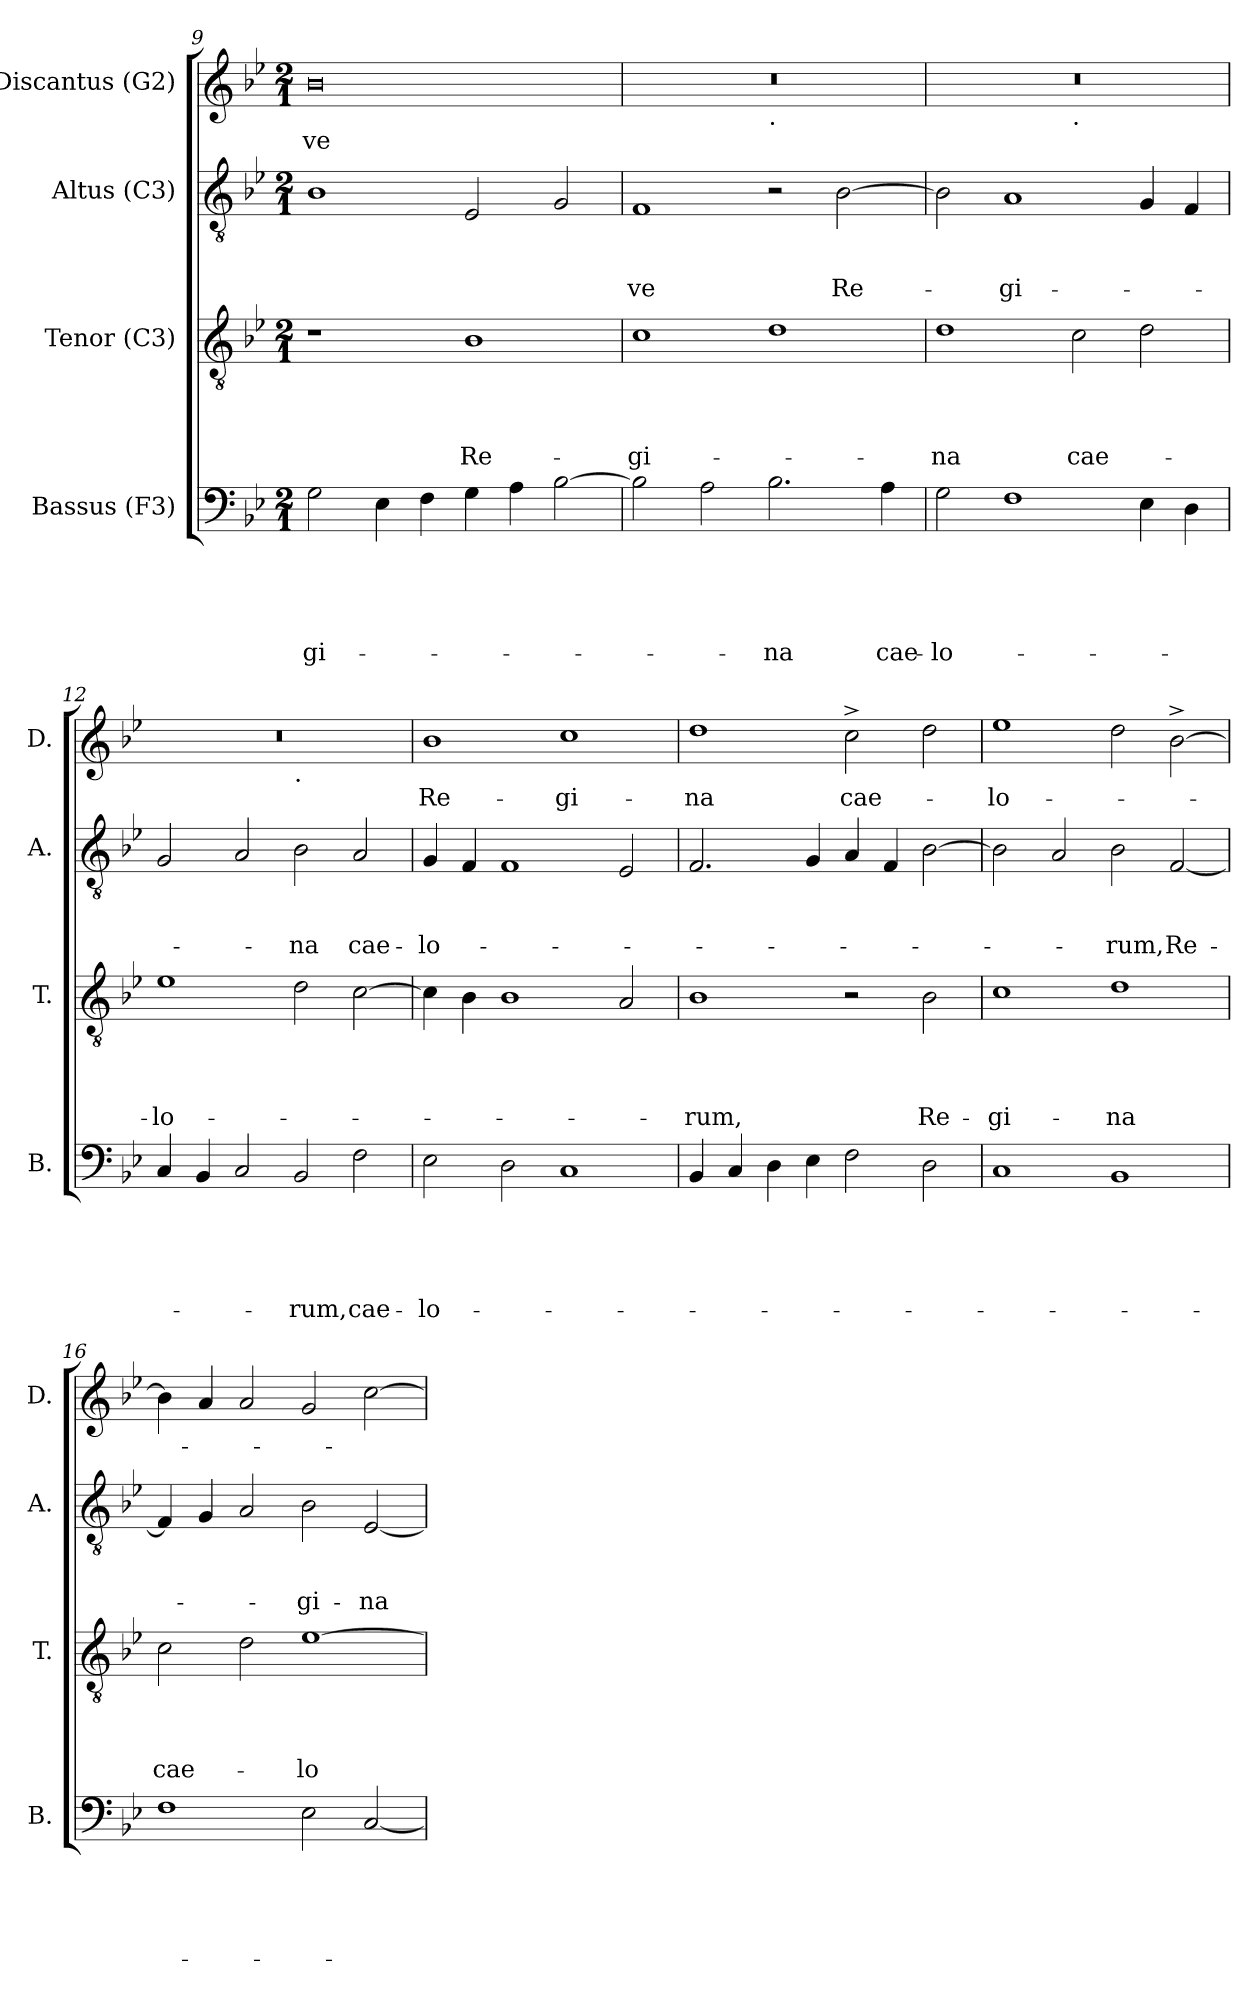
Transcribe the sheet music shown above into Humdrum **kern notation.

**kern	**text	**text	**text	**text	**text	**kern	**text	**text	**text	**text	**kern	**text	**text	**text	**kern	**text
*part4	*part4	*part4	*part4	*part4	*part4	*part3	*part3	*part3	*part3	*part3	*part2	*part2	*part2	*part2	*part1	*part1
*staff4	*staff4	*staff4	*staff4	*staff4	*staff4	*staff3	*staff3	*staff3	*staff3	*staff3	*staff2	*staff2	*staff2	*staff2	*staff1	*staff1
*I"Bassus (F3)	*	*	*	*	*	*I"Tenor (C3)	*	*	*	*	*I"Altus (C3)	*	*	*	*I"Discantus (G2)	*
*I'B.	*	*	*	*	*	*I'T.	*	*	*	*	*I'A.	*	*	*	*I'D.	*
*clefF4	*	*	*	*	*	*clefGv2	*	*	*	*	*clefGv2	*	*	*	*clefG2	*
*k[b-e-]	*	*	*	*	*	*k[b-e-]	*	*	*	*	*k[b-e-]	*	*	*	*k[b-e-]	*
*B-:	*	*	*	*	*	*B-:	*	*	*	*	*B-:	*	*	*	*B-:	*
*M2/1	*	*	*	*	*	*M2/1	*	*	*	*	*M2/1	*	*	*	*M2/1	*
=9	=9	=9	=9	=9	=9	=9	=9	=9	=9	=9	=9	=9	=9	=9	=9	=9
!	!	!	!	!	!LO:LY:b	!	!	!	!	!	!	!	!	!	!	!LO:LY:b:rj
2G\	.	.	.	.	-gi-	1r	.	.	.	.	1B-	.	.	.	0b-	-ve
4E-\	.	.	.	.	.	.	.	.	.	.	.	.	.	.	.	.
4F\	.	.	.	.	.	.	.	.	.	.	.	.	.	.	.	.
!	!	!	!	!	!	!	!	!	!	!LO:LY:b	!	!	!	!	!	!
4G\	.	.	.	.	.	1B-	.	.	.	Re-	2E-/	.	.	.	.	.
4A\	.	.	.	.	.	.	.	.	.	.	.	.	.	.	.	.
[<2B-\	.	.	.	.	.	.	.	.	.	.	2G/	.	.	.	.	.
!!LO:LB:g=z
=10	=10	=10	=10	=10	=10	=10	=10	=10	=10	=10	=10	=10	=10	=10	=10	=10
!	!	!	!	!	!	!	!	!	!	!LO:LY:b	!	!	!	!LO:LY:b:rj	!	!
*	*	*	*	*	*	*	*	*	*	*	*	*	*	*	*^	*
2B-\]	.	.	.	.	.	1c	.	.	.	-gi-	1F	.	.	-ve	0r	1ryy	.
2A\	.	.	.	.	.	.	.	.	.	.	.	.	.	.	.	.	.
!	!	!	!	!	!	!	!	!	!	!	!	!	!	!	!	!LO:TX:b:t=.	!
!	!	!	!	!	!LO:LY:b	!	!	!	!	!	!	!	!	!	!	!	!
2.B-\	.	.	.	.	-na	1d	.	.	.	.	2r	.	.	.	.	1ryy	.
!	!	!	!	!	!	!	!	!	!	!	!	!	!	!LO:LY:b	!	!	!
.	.	.	.	.	.	.	.	.	.	.	[>2B-\	.	.	Re-	.	.	.
!	!	!	!	!	!LO:LY:b	!	!	!	!	!	!	!	!	!	!	!	!
4A\	.	.	.	.	cae-	.	.	.	.	.	.	.	.	.	.	.	.
=11	=11	=11	=11	=11	=11	=11	=11	=11	=11	=11	=11	=11	=11	=11	=11	=11	=11
!	!	!	!	!	!LO:LY:b	!	!	!	!	!LO:LY:b	!	!	!	!	!	!	!
2G\	.	.	.	.	-lo-	1d	.	.	.	-na	2B-\]	.	.	.	0r	1ryy	.
!	!	!	!	!	!	!	!	!	!	!	!	!	!	!LO:LY:b	!	!	!
1F	.	.	.	.	.	.	.	.	.	.	1A	.	.	-gi-	.	.	.
!	!	!	!	!	!	!	!	!	!	!	!	!	!	!	!	!LO:TX:b:t=.	!
!	!	!	!	!	!	!	!	!	!	!LO:LY:b	!	!	!	!	!	!	!
.	.	.	.	.	.	2c\	.	.	.	cae-	.	.	.	.	.	1ryy	.
4E-\	.	.	.	.	.	2d\	.	.	.	.	4G/	.	.	.	.	.	.
4D\	.	.	.	.	.	.	.	.	.	.	4F/	.	.	.	.	.	.
=12	=12	=12	=12	=12	=12	=12	=12	=12	=12	=12	=12	=12	=12	=12	=12	=12	=12
!	!	!	!	!	!	!	!	!	!	!LO:LY:b	!	!	!	!	!	!	!
4C/	.	.	.	.	.	1e-	.	.	.	-lo-	2G/	.	.	.	0r	1ryy	.
4BB-/	.	.	.	.	.	.	.	.	.	.	.	.	.	.	.	.	.
2C/	.	.	.	.	.	.	.	.	.	.	2A/	.	.	.	.	.	.
!	!	!	!	!	!	!	!	!	!	!	!	!	!	!	!	!LO:TX:b:t=.	!
!	!	!	!	!	!LO:LY:b	!	!	!	!	!	!	!	!	!LO:LY:b	!	!	!
2BB-/	.	.	.	.	-rum,	2d\	.	.	.	.	2B-\	.	.	-na	.	1ryy	.
!	!	!	!	!	!LO:LY:b	!	!	!	!	!	!	!	!	!LO:LY:b	!	!	!
2F\	.	.	.	.	cae-	[>2c\	.	.	.	.	2A/	.	.	cae-	.	.	.
=13	=13	=13	=13	=13	=13	=13	=13	=13	=13	=13	=13	=13	=13	=13	=13	=13	=13
!	!	!	!	!	!LO:LY:b	!	!	!	!	!	!	!	!	!LO:LY:b	!	!	!LO:LY:b
*	*	*	*	*	*	*	*	*	*	*	*	*	*	*	*v	*v	*
2E-\	.	.	.	.	-lo-	4c\]	.	.	.	.	4G/	.	.	-lo-	1b-	Re-
.	.	.	.	.	.	4B-\	.	.	.	.	4F/	.	.	.	.	.
2D\	.	.	.	.	.	1B-	.	.	.	.	1F	.	.	.	.	.
!	!	!	!	!	!	!	!	!	!	!	!	!	!	!	!	!LO:LY:b
1C	.	.	.	.	.	.	.	.	.	.	.	.	.	.	1cc	-gi-
.	.	.	.	.	.	2A/	.	.	.	.	2E-/	.	.	.	.	.
!!LO:PB:g=z
=14	=14	=14	=14	=14	=14	=14	=14	=14	=14	=14	=14	=14	=14	=14	=14	=14
!	!	!	!	!	!	!	!	!	!	!LO:LY:b	!	!	!	!	!	!LO:LY:b
4BB-/	.	.	.	.	.	1B-	.	.	.	-rum,	2.F/	.	.	.	1dd	-na
4C/	.	.	.	.	.	.	.	.	.	.	.	.	.	.	.	.
4D\	.	.	.	.	.	.	.	.	.	.	.	.	.	.	.	.
4E-\	.	.	.	.	.	.	.	.	.	.	4G/	.	.	.	.	.
!	!	!	!	!	!	!	!	!	!	!	!	!	!	!	!	!LO:LY:b
2F\	.	.	.	.	.	2r	.	.	.	.	4A/	.	.	.	2cc^>\	cae-
.	.	.	.	.	.	.	.	.	.	.	4F/	.	.	.	.	.
!	!	!	!	!	!	!	!	!	!	!LO:LY:b	!	!	!	!	!	!
2D\	.	.	.	.	.	2B-\	.	.	.	Re-	[>2B-\	.	.	.	2dd\	.
=15	=15	=15	=15	=15	=15	=15	=15	=15	=15	=15	=15	=15	=15	=15	=15	=15
!	!	!	!	!	!	!	!	!	!	!LO:LY:b	!	!	!	!	!	!LO:LY:b
1C	.	.	.	.	.	1c	.	.	.	-gi-	2B-\]	.	.	.	1ee-	-lo-
.	.	.	.	.	.	.	.	.	.	.	2A/	.	.	.	.	.
!	!	!	!	!	!	!	!	!	!	!LO:LY:b	!	!	!	!LO:LY:b	!	!
1BB-	.	.	.	.	.	1d	.	.	.	-na	2B-\	.	.	-rum,	2dd\	.
!	!	!	!	!	!	!	!	!	!	!	!	!	!	!LO:LY:b	!	!
.	.	.	.	.	.	.	.	.	.	.	[<2F/	.	.	Re-	[>2b-^>\	.
=16	=16	=16	=16	=16	=16	=16	=16	=16	=16	=16	=16	=16	=16	=16	=16	=16
!	!	!	!	!	!	!	!	!	!	!LO:LY:b	!	!	!	!	!	!
1F	.	.	.	.	.	2c\	.	.	.	cae-	4F/]	.	.	.	4b-\]	.
.	.	.	.	.	.	.	.	.	.	.	4G/	.	.	.	4a/	.
.	.	.	.	.	.	2d\	.	.	.	.	2A/	.	.	.	2a/	.
!	!	!	!	!	!	!	!	!	!	!LO:LY:b	!	!	!	!LO:LY:b	!	!
2E-\	.	.	.	.	.	[>1e-	.	.	.	-lo-	2B-\	.	.	-gi-	2g/	.
!	!	!	!	!	!	!	!	!	!	!	!	!	!	!LO:LY:b	!	!
[<2C/	.	.	.	.	.	.	.	.	.	.	[<2E-/	.	.	-na	[>2cc\	.
=	=	=	=	=	=	=	=	=	=	=	=	=	=	=	=	=
*-	*-	*-	*-	*-	*-	*-	*-	*-	*-	*-	*-	*-	*-	*-	*-	*-
